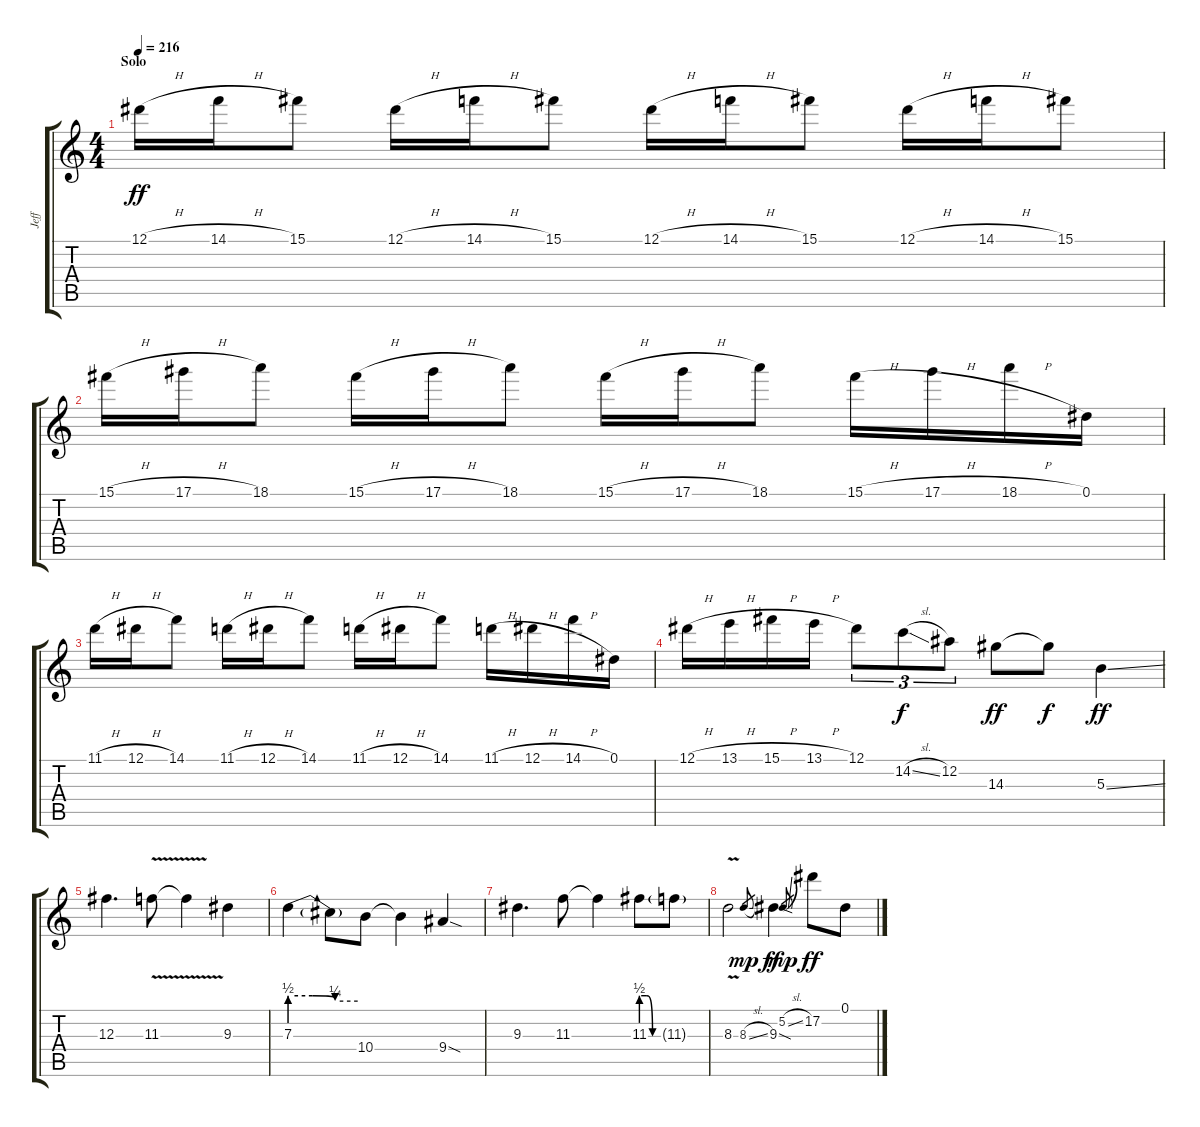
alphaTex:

\track ("Jeff" "Jeff") {instrument overdrivenguitar}
\staff {score tabs}
\tuning (Eb4 Bb3 Gb3 Db3 Ab2 Eb2) {hide}
\ts (4 4)
\section ("" "Solo")
\tempo 216
\clef g2
\ks c
12.1{h}.16{dy ff} 14.1{h}.16 15.1.8 12.1{h}.16 14.1{h}.16 15.1.8 12.1{h}.16 14.1{h}.16 15.1.8 12.1{h}.16 14.1{h}.16 15.1.8 |
15.1{h}.16 17.1{h}.16 18.1.8 15.1{h}.16 17.1{h}.16 18.1.8 15.1{h}.16 17.1{h}.16 18.1.8 15.1{h}.16 17.1{h}.16 18.1{h}.16 0.1.16 |
11.1{h}.16 12.1{h}.16 14.1.8 11.1{h}.16 12.1{h}.16 14.1.8 11.1{h}.16 12.1{h}.16 14.1.8 11.1{h}.16 12.1{h}.16 14.1{h}.16 0.1.16 |
12.1{h}.16 13.1{h}.16 15.1{h}.16 13.1{h}.16 12.1.8{tu (3 2)} 14.2{sl}.8{tu (3 2) dy f} 12.2.8{tu (3 2)} 14.3.8{dy ff} 14.3{t}.8{dy f} 5.3{ss}.4{dy ff} |
12.3.4{d} 11.3{v}.8 11.3{v t}.4 9.3.4 |
7.3{be (custom 0 2 20 2 40 1 60 1)}.4 7.3{t}.8 10.4.8 10.4{t}.4 9.4{sod}.4 |
9.3.4{d} 11.3.8 11.3{t}.4 11.3{be (custom 0 2 20 2 40 0 60 0)}.8 11.3{g}.8 |
8.3{v}.2 8.3{sl}.8{gr dy mp} 9.3{sod}.4{dy ff} 5.2{sl}.8{gr dy mp} 17.2.8{dy ff} 0.1.8
